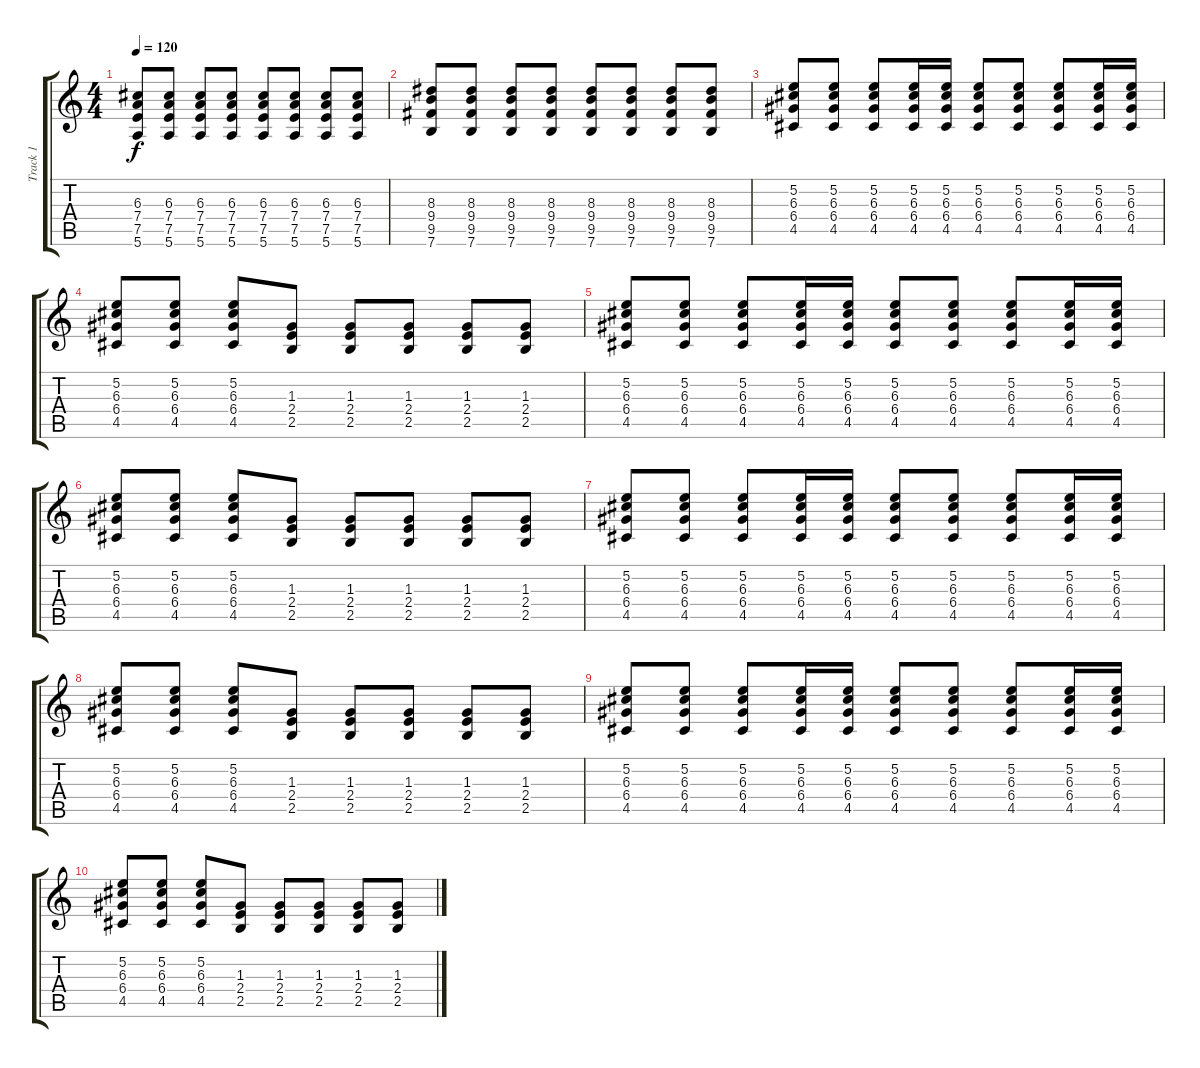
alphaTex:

\track ("Track 1" "Track 1") {instrument acousticguitarsteel}
\staff {score tabs}
\tuning (E4 B3 G3 D3 A2 E2) {hide}
\ts (4 4)
\tempo 120
\clef g2
\ks c
(6.3 7.4 7.5 5.6).8{dy f} (6.3 7.4 7.5 5.6).8 (6.3 7.4 7.5 5.6).8 (6.3 7.4 7.5 5.6).8 (6.3 7.4 7.5 5.6).8 (6.3 7.4 7.5 5.6).8 (6.3 7.4 7.5 5.6).8 (6.3 7.4 7.5 5.6).8 |
(8.3 9.4 9.5 7.6).8 (8.3 9.4 9.5 7.6).8 (8.3 9.4 9.5 7.6).8 (8.3 9.4 9.5 7.6).8 (8.3 9.4 9.5 7.6).8 (8.3 9.4 9.5 7.6).8 (8.3 9.4 9.5 7.6).8 (8.3 9.4 9.5 7.6).8 |
(5.2 6.3 6.4 4.5).8 (5.2 6.3 6.4 4.5).8 (5.2 6.3 6.4 4.5).8 (5.2 6.3 6.4 4.5).16 (5.2 6.3 6.4 4.5).16 (5.2 6.3 6.4 4.5).8 (5.2 6.3 6.4 4.5).8 (5.2 6.3 6.4 4.5).8 (5.2 6.3 6.4 4.5).16 (5.2 6.3 6.4 4.5).16 |
(5.2 6.3 6.4 4.5).8 (5.2 6.3 6.4 4.5).8 (5.2 6.3 6.4 4.5).8 (1.3 2.4 2.5).8 (1.3 2.4 2.5).8 (1.3 2.4 2.5).8 (1.3 2.4 2.5).8 (1.3 2.4 2.5).8 |
(5.2 6.3 6.4 4.5).8 (5.2 6.3 6.4 4.5).8 (5.2 6.3 6.4 4.5).8 (5.2 6.3 6.4 4.5).16 (5.2 6.3 6.4 4.5).16 (5.2 6.3 6.4 4.5).8 (5.2 6.3 6.4 4.5).8 (5.2 6.3 6.4 4.5).8 (5.2 6.3 6.4 4.5).16 (5.2 6.3 6.4 4.5).16 |
(5.2 6.3 6.4 4.5).8 (5.2 6.3 6.4 4.5).8 (5.2 6.3 6.4 4.5).8 (1.3 2.4 2.5).8 (1.3 2.4 2.5).8 (1.3 2.4 2.5).8 (1.3 2.4 2.5).8 (1.3 2.4 2.5).8 |
(5.2 6.3 6.4 4.5).8 (5.2 6.3 6.4 4.5).8 (5.2 6.3 6.4 4.5).8 (5.2 6.3 6.4 4.5).16 (5.2 6.3 6.4 4.5).16 (5.2 6.3 6.4 4.5).8 (5.2 6.3 6.4 4.5).8 (5.2 6.3 6.4 4.5).8 (5.2 6.3 6.4 4.5).16 (5.2 6.3 6.4 4.5).16 |
(5.2 6.3 6.4 4.5).8 (5.2 6.3 6.4 4.5).8 (5.2 6.3 6.4 4.5).8 (1.3 2.4 2.5).8 (1.3 2.4 2.5).8 (1.3 2.4 2.5).8 (1.3 2.4 2.5).8 (1.3 2.4 2.5).8 |
(5.2 6.3 6.4 4.5).8 (5.2 6.3 6.4 4.5).8 (5.2 6.3 6.4 4.5).8 (5.2 6.3 6.4 4.5).16 (5.2 6.3 6.4 4.5).16 (5.2 6.3 6.4 4.5).8 (5.2 6.3 6.4 4.5).8 (5.2 6.3 6.4 4.5).8 (5.2 6.3 6.4 4.5).16 (5.2 6.3 6.4 4.5).16 |
(5.2 6.3 6.4 4.5).8 (5.2 6.3 6.4 4.5).8 (5.2 6.3 6.4 4.5).8 (1.3 2.4 2.5).8 (1.3 2.4 2.5).8 (1.3 2.4 2.5).8 (1.3 2.4 2.5).8 (1.3 2.4 2.5).8
